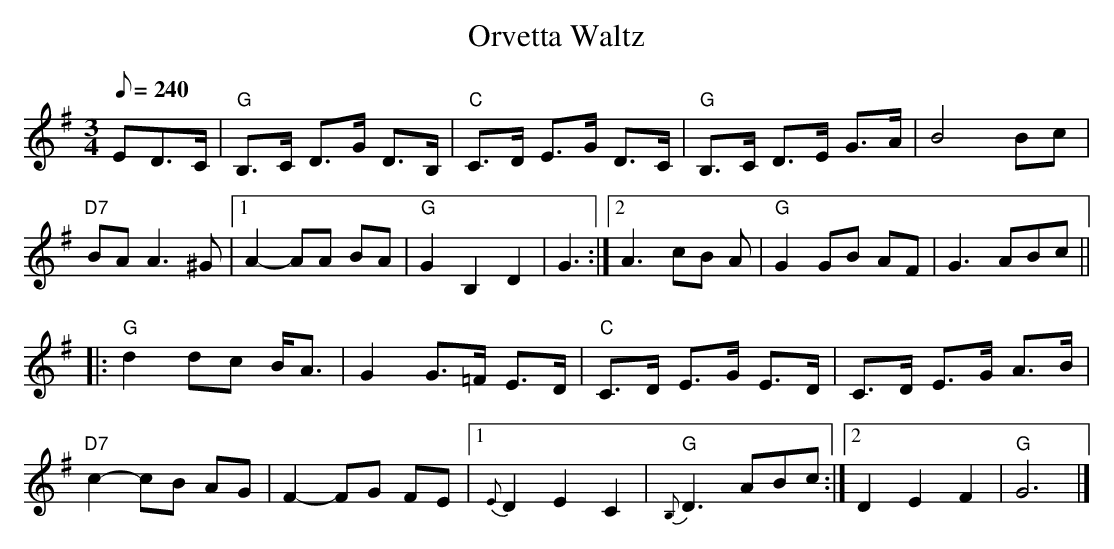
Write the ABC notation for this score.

X:1
T:Orvetta Waltz
L:1/8
M:3/4
Q:240
K:G
ED>C|"G"B,>C D>G D>B,|"C"C>D E>G D>C|"G"B,>C D>E G>A|B4Bc|
"D7"BAA3^G|1A2-AA BA|"G"G2B,2D2|G3:|2A2>c2B A|"G"G2GB AF|G3 ABc||
|:"G"d2 dc B<A|G2G>=F E>D|"C"C>D E>G E>D|C>D E>G A>B|
"D7"c2-cB AG|F2-FG FE|1{E}D2E2C2|"G"{B,}D3ABc:|2D2E2F2|"G"G6|]
